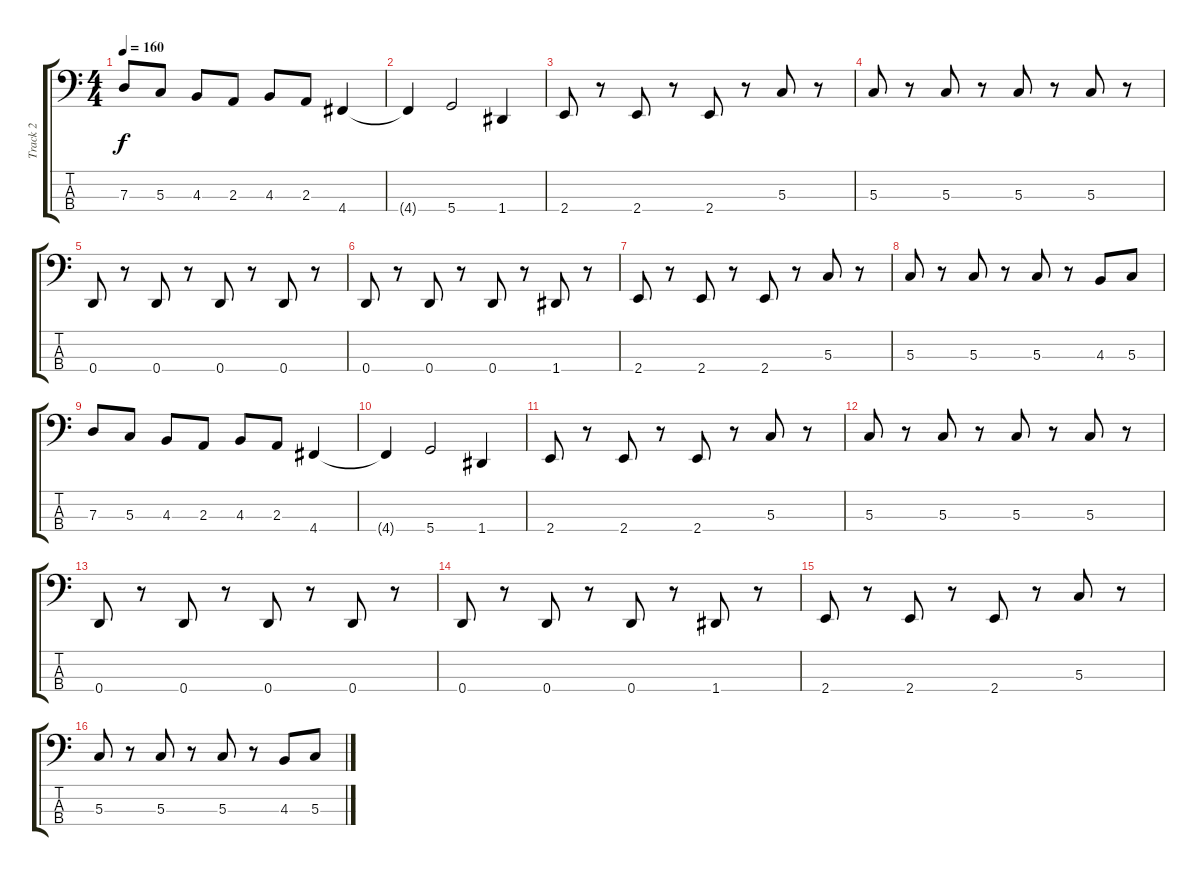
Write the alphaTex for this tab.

\track ("Track 2" "Track 2") {instrument electricbasspick}
\staff {score tabs}
\tuning (F2 C2 G1 D1) {hide}
\ts (4 4)
\tempo 160
\clef f4
\ks c
7.3.8{dy f} 5.3.8 4.3.8 2.3.8 4.3.8 2.3.8 4.4.4 |
4.4{t}.4 5.4.2 1.4.4 |
2.4.8 r.8 2.4.8 r.8 2.4.8 r.8 5.3.8 r.8 |
5.3.8 r.8 5.3.8 r.8 5.3.8 r.8 5.3.8 r.8 |
0.4.8 r.8 0.4.8 r.8 0.4.8 r.8 0.4.8 r.8 |
0.4.8 r.8 0.4.8 r.8 0.4.8 r.8 1.4.8 r.8 |
2.4.8 r.8 2.4.8 r.8 2.4.8 r.8 5.3.8 r.8 |
5.3.8 r.8 5.3.8 r.8 5.3.8 r.8 4.3.8 5.3.8 |
7.3.8 5.3.8 4.3.8 2.3.8 4.3.8 2.3.8 4.4.4 |
4.4{t}.4 5.4.2 1.4.4 |
2.4.8 r.8 2.4.8 r.8 2.4.8 r.8 5.3.8 r.8 |
5.3.8 r.8 5.3.8 r.8 5.3.8 r.8 5.3.8 r.8 |
0.4.8 r.8 0.4.8 r.8 0.4.8 r.8 0.4.8 r.8 |
0.4.8 r.8 0.4.8 r.8 0.4.8 r.8 1.4.8 r.8 |
2.4.8 r.8 2.4.8 r.8 2.4.8 r.8 5.3.8 r.8 |
5.3.8 r.8 5.3.8 r.8 5.3.8 r.8 4.3.8 5.3.8
